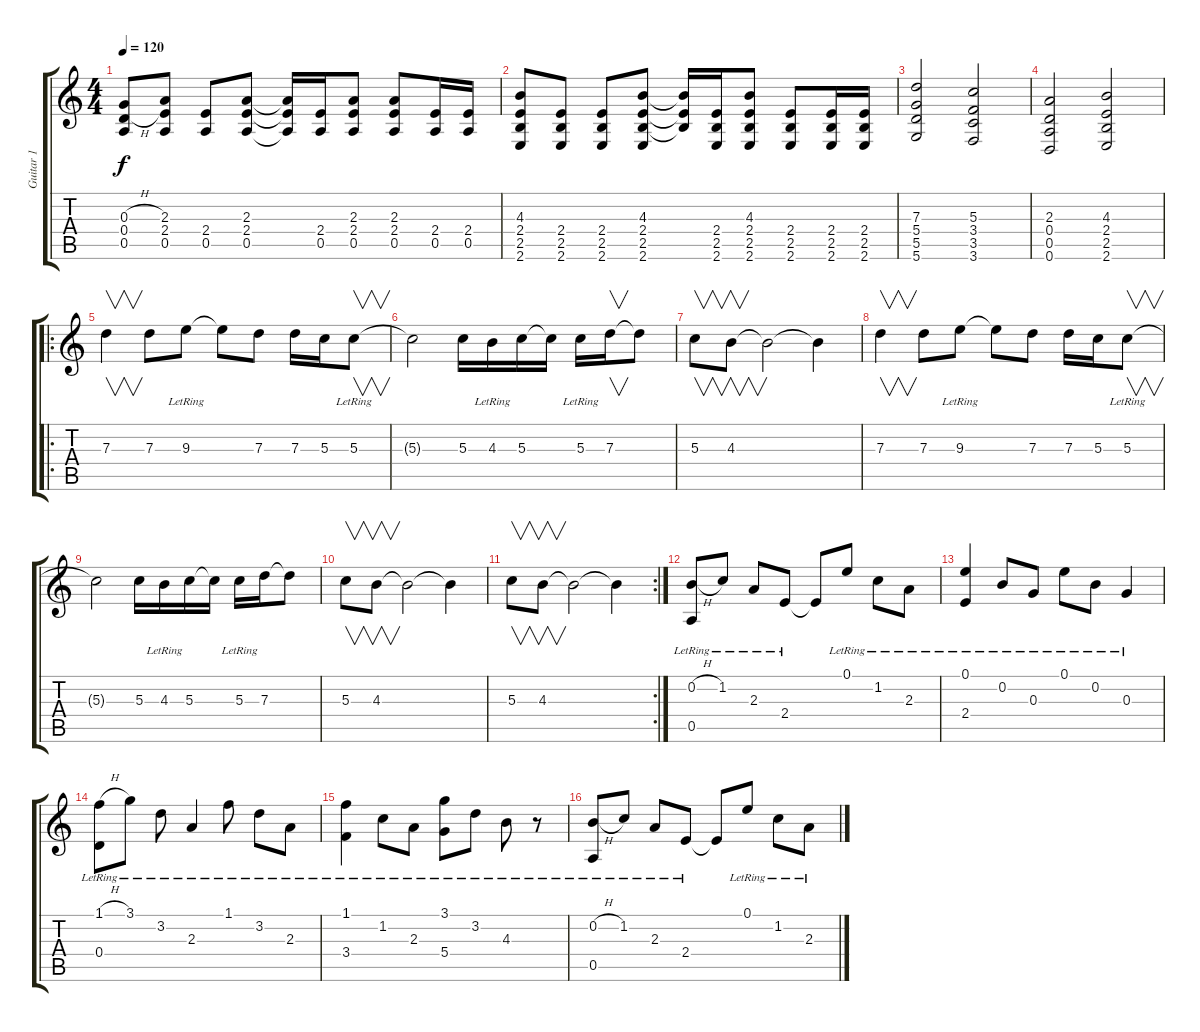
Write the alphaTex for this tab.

\track ("Guitar 1" "Guitar 1") {instrument electricguitarjazz}
\staff {score tabs}
\tuning (E4 B3 G3 D3 A2 D2) {hide}
\ts (4 4)
\tempo 120
\clef g2
\ks c
(0.3{h} 0.4{h} 0.5).8{dy f} (2.3 2.4 0.5).8 (2.4 0.5).8 (2.3 2.4 0.5).8 (2.3{t} 2.4{t} 0.5{t}).16 (2.4 0.5).16 (2.3 2.4 0.5).8 (2.3 2.4 0.5).8 (2.4 0.5).16 (2.4 0.5).16 |
(4.3 2.4 2.5 2.6).8 (2.4 2.5 2.6).8 (2.4 2.5 2.6).8 (4.3 2.4 2.5 2.6).8 (4.3{t} 2.4{t} 2.5{t}).16 (2.4 2.5 2.6).16 (4.3 2.4 2.5 2.6).8 (2.4 2.5 2.6).8 (2.4 2.5 2.6).16 (2.4 2.5 2.6).16 |
(7.3 5.4 5.5 5.6).2 (5.3 3.4 3.5 3.6).2 |
(2.3 0.4 0.5 0.6).2 (4.3 2.4 2.5 2.6).2 |
\ro
7.3.4{v volume 7 instrument distortionguitar} 7.3.8 9.3{lr}.8 9.3{t}.8 7.3.8 7.3.16 5.3.16 5.3{lr}.8{v} |
5.3{t}.2 5.3.16 4.3{lr}.16 5.3.16 5.3{t}.16 5.3{lr}.16 7.3.16{v} 7.3{t}.8 |
5.3.8{v} 4.3.8{v} 4.3{t}.2 4.3{t}.4 |
7.3.4{v volume 13 instrument distortionguitar} 7.3.8 9.3{lr}.8 9.3{t}.8 7.3.8 7.3.16 5.3.16 5.3{lr}.8{v} |
5.3{t}.2 5.3.16 4.3{lr}.16 5.3.16 5.3{t}.16 5.3{lr}.16 7.3.16 7.3{t}.8 |
5.3.8{v} 4.3.8{v} 4.3{t}.2 4.3{t}.4 |
\rc 2
5.3.8{v} 4.3.8{v} 4.3{t}.2 4.3{t}.4 |
(0.2{h} 0.5{lr}).8{instrument electricguitarjazz} 1.2{lr}.8 2.3{lr}.8 2.4{lr}.8 2.4{t}.8 0.1{lr}.8 1.2{lr}.8 2.3{lr}.8 |
(0.1{lr} 2.4{lr}).4 0.2{lr}.8 0.3{lr}.8 0.1{lr}.8 0.2{lr}.8 0.3{lr}.4 |
(1.1{h} 0.4{lr}).8 3.1{lr}.8 3.2{lr}.8 2.3{lr}.4 1.1{lr}.8 3.2{lr}.8 2.3{lr}.8 |
(1.1{lr} 3.4{lr}).4 1.2{lr}.8 2.3{lr}.8 (3.1{lr} 5.4{lr}).8 3.2{lr}.8 4.3{lr}.8 r.8 |
(0.2{h} 0.5{lr}).8 1.2{lr}.8 2.3{lr}.8 2.4{lr}.8 2.4{t}.8 0.1{lr}.8 1.2{lr}.8 2.3{lr}.8
